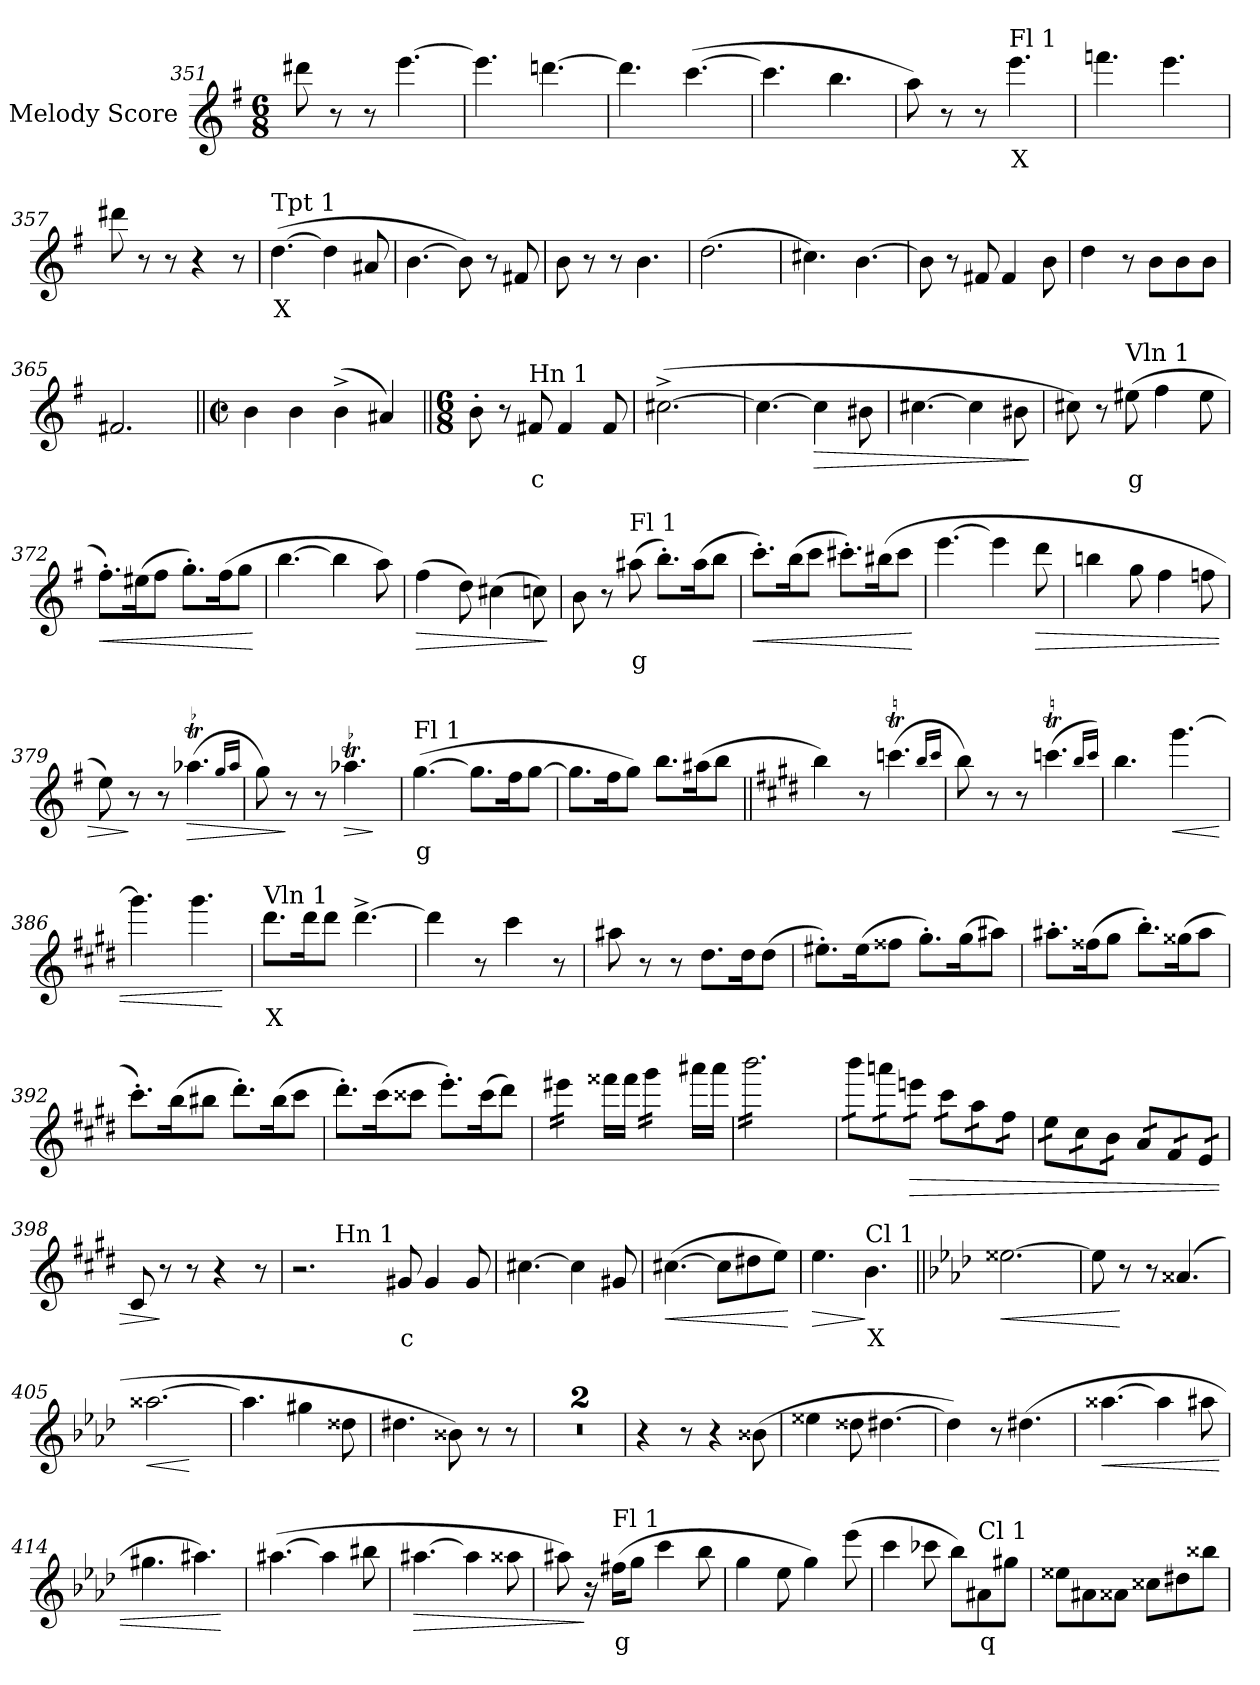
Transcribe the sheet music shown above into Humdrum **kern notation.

**kern	**text	**dynam
*part1	*part1	*part1
*staff1	*staff1	*staff1
*I"Melody Score	*	*
*clefG2	*	*
*k[f#]	*	*
*M6/8	*	*
=351	=351	=351
8ddd#X\	.	.
8r	.	.
8r	.	.
[4.eee\	.	.
=352	=352	=352
4.eee\]	.	.
[4.dddn\	.	.
=353	=353	=353
4.ddd\]	.	.
([>4.ccc\	.	.
=354	=354	=354
4.ccc\]	.	.
4.bb\	.	.
=355	=355	=355
8aa\)	.	.
8r	.	.
8r	.	.
!LO:TX:a:t=Fl 1	!	!
!	!LO:LY:b:color=#FF0000	!
4.eee\	X	.
=356	=356	=356
4.fffn\	.	.
4.eee\	.	.
=357	=357	=357
8ddd#X\	.	.
8r	.	.
8r	.	.
4r	.	.
8r	.	.
=358	=358	=358
!LO:TX:a:t=Tpt 1	!	!
!	!LO:LY:b:color=#FF0000	!
([4.dd\	X	.
4dd\]	.	.
8a#X/	.	.
=359	=359	=359
[4.b\	.	.
8b\])	.	.
8r	.	.
8f#X/	.	.
=360	=360	=360
8b\	.	.
8r	.	.
8r	.	.
4.b\	.	.
=361	=361	=361
(2.dd\	.	.
=362	=362	=362
4.cc#X\)	.	.
[4.b\	.	.
=363	=363	=363
8b\]	.	.
8r	.	.
8f#X/	.	.
4f#/	.	.
8b\	.	.
=364	=364	=364
4dd\	.	.
8r	.	.
8b\L	.	.
8b\	.	.
8b\J	.	.
=365	=365	=365
2.f#X/	.	.
=366||	=366||	=366||
*M2/2	*	*
*met(c|)	*	*
4b\	.	.
4b\	.	.
(4b^\	.	.
4a#X/)	.	.
=367||	=367||	=367||
*M6/8	*	*
8b'\	.	.
8r	.	.
!LO:TX:a:t=Hn 1	!	!
!	!LO:LY:b:color=#FF0000	!
8f#X/	c	.
4f#/	.	.
8f#/	.	.
=368	=368	=368
([2.cc#X^\	.	.
=369	=369	=369
4.cc#\_	.	.
!	!	!LO:HP:b
4cc#\]	.	>
8b#X\	.	.
=370	=370	=370
[4.cc#X\	.	.
4cc#\]	.	.
8b#X\	.	.
.	.	]
=371	=371	=371
8cc#X\)	.	.
8r	.	.
!LO:TX:a:t=Vln 1	!	!
!	!LO:LY:b:color=#FF0000	!
(8ee#X\	g	.
4ff#\	.	.
8ee#\	.	.
=372	=372	=372
!	!	!LO:HP:b
8.ff#'\L)	.	<
(16ee#X\K	.	.
8ff#\J	.	.
8.gg'\L)	.	.
(16ff#\K	.	.
8gg\J	.	.
.	.	[
=373	=373	=373
[4.bb\	.	.
4bb\]	.	.
8aa\)	.	.
=374	=374	=374
!	!	!LO:HP:b
(4ff#\	.	>
8dd\)	.	.
(4cc#X\	.	.
8ccn\)	.	.
.	.	]
=375	=375	=375
8b\	.	.
8r	.	.
!LO:TX:a:t=Fl 1	!	!
!	!LO:LY:b:color=#FF0000	!
(8aa#X\	g	.
8.bb'\L)	.	.
(16aa#\K	.	.
8bb\J	.	.
=376	=376	=376
!	!	!LO:HP:b
8.ccc'\L)	.	<
(16bb\K	.	.
8ccc\J	.	.
8.ccc#X'\L)	.	.
(16bb#X\K	.	.
8ccc#\J	.	.
.	.	[
=377	=377	=377
[4.eee\	.	.
4eee\]	.	.
!	!	!LO:HP:b
8ddd\	.	>
=378	=378	=378
4bbn\	.	.
8gg\	.	.
4ff#\	.	.
8ffn\	.	.
=379	=379	=379
8ee\)	.	.
8r	.	]
8r	.	.
!	!	!LO:HP:b
(4.aa-XT\	.	>
16qgg/LL	.	.
16qaa-/JJ	.	.
=380	=380	=380
8gg\)	.	.
8r	.	]
8r	.	.
!	!	!LO:HP:b
4.aa-XT\	.	>
.	.	]
=381	=381	=381
!LO:TX:a:t=Fl 1	!	!
!	!LO:LY:b:color=#FF0000	!
([4.gg\	g	.
8.gg\L]	.	.
16ff#\K	.	.
[8gg\J	.	.
=382	=382	=382
8.gg\L]	.	.
16ff#\K	.	.
8gg\J)	.	.
8.bb\L	.	.
(16aa#X\K	.	.
8bb\J	.	.
=383||	=383||	=383||
*k[f#c#g#d#]	*	*
4bb\)	.	.
8r	.	.
(4.cccnT\	.	.
16qbb/LL	.	.
16qccc/JJ	.	.
=384	=384	=384
8bb\)	.	.
8r	.	.
8r	.	.
(4.cccnT\	.	.
16qbb/LL	.	.
16qccc/JJ)	.	.
=385	=385	=385
4.bb\	.	.
!	!	!LO:HP:b
[4.ggg#\	.	<
=386	=386	=386
4.ggg#\]	.	.
4.ggg#\	.	.
.	.	[
=387	=387	=387
!LO:TX:a:t=Vln 1	!	!
!	!LO:LY:b:color=#FF0000	!
8.ddd#\L	X	.
16ddd#\K	.	.
8ddd#\J	.	.
[4.ddd#^\	.	.
=388	=388	=388
4ddd#\]	.	.
8r	.	.
4ccc#\	.	.
8r	.	.
=389	=389	=389
8aa#X\	.	.
8r	.	.
8r	.	.
8.dd#\L	.	.
16dd#\K	.	.
(8dd#\J	.	.
=390	=390	=390
8.ee#X'\L)	.	.
(16ee#\K	.	.
8ff##X\J	.	.
8.gg#'\L)	.	.
(16gg#\K	.	.
8aa#X\J)	.	.
=391	=391	=391
8.aa#X'\L	.	.
(16ff##X\K	.	.
8gg#\J	.	.
8.bb'\L)	.	.
(16gg##X\K	.	.
8aa#\J	.	.
=392	=392	=392
8.ccc#'\L)	.	.
(16bb\K	.	.
8bb#X\J	.	.
8.ddd#'\L)	.	.
(16bb#\K	.	.
8ccc#\J	.	.
=393	=393	=393
8.ddd#'\L)	.	.
(16ccc#\K	.	.
8ccc##X\J	.	.
8.eee'\L)	.	.
(16ccc##\K	.	.
8ddd#\J)	.	.
=394	=394	=394
*tremolo	*	*
16eee#X\LL	.	.
16eee#X\	.	.
16eee#X\	.	.
16eee#X\JJ	.	.
*Xtremolo	*	*
16fff##X\LL	.	.
16fff##\JJ	.	.
*tremolo	*	*
16ggg#\LL	.	.
16ggg#\	.	.
16ggg#\	.	.
16ggg#\JJ	.	.
*Xtremolo	*	*
16aaa#X\LL	.	.
16aaa#\JJ	.	.
=395	=395	=395
*tremolo	*	*
16bbb\LL	.	.
16bbb\	.	.
16bbb\	.	.
16bbb\	.	.
16bbb\	.	.
16bbb\	.	.
16bbb\	.	.
16bbb\	.	.
16bbb\	.	.
16bbb\	.	.
16bbb\	.	.
16bbb\JJ	.	.
=396	=396	=396
16bbb\LL	.	.
16bbb\	.	.
16aaan\	.	.
16aaan\	.	.
!	!	!LO:HP:b
16eeen\	.	>
16eeen\JJ	.	.
16ccc#\LL	.	.
16ccc#\	.	.
16aa\	.	.
16aa\	.	.
16ff#\	.	.
16ff#\JJ	.	.
=397	=397	=397
16ee\LL	.	.
16ee\	.	.
16cc#\	.	.
16cc#\	.	.
16b\	.	.
16b\JJ	.	.
16a/LL	.	.
16a/	.	.
16f#/	.	.
16f#/	.	.
16e/	.	.
16e/JJ	.	.
*Xtremolo	*	*
=398	=398	=398
8c#/	.	.
8r	.	]
8r	.	.
4r	.	.
8r	.	.
=399	=399	=399
*^	*	*
2.r	4ryy	.	.
!	!LO:TX:a:t=Hn 1	!	!
.	1ryy	.	.
!	!	!LO:LY:b:color=#FF0000	!
8g#X/	.	c	.
4g#/	.	.	.
8g#/	.	.	.
*v	*v	*	*
=400	=400	=400
[4.cc#X\	.	.
4cc#\]	.	.
8g#X/	.	.
=401	=401	=401
!	!	!LO:HP:b
([4.cc#X\	.	<
8cc#\L]	.	.
8dd#X\	.	.
8ee\J)	.	.
.	.	[
=402	=402	=402
!	!	!LO:HP:b
4.ee\	.	>
!LO:TX:a:t=Cl 1	!	!
!	!LO:LY:b:color=#FF0000	!
4.b\	X	]
=403||	=403||	=403||
*k[b-e-a-d-]	*	*
!	!	!LO:HP:b
[2.ee##X\	.	<
=404	=404	=404
8ee##\]	.	.
8r	.	[
8r	.	.
(4.a##X/	.	.
=405	=405	=405
!	!	!LO:HP:b
[2.aa##X\	.	<
.	.	[
=406	=406	=406
4.aa##\]	.	.
4gg#\	.	.
8dd##X\	.	.
=407	=407	=407
4.dd#\	.	.
8b##X\)	.	.
8r	.	.
8r	.	.
=408	=408	=408
2.r	.	.
=409	=409	=409
2.r	.	.
=410	=410	=410
4r	.	.
8r	.	.
4r	.	.
(8b##X\	.	.
=411	=411	=411
4ee##X\	.	.
8dd##X\	.	.
[4.dd#X\	.	.
=412	=412	=412
4dd#\])	.	.
8r	.	.
(4.dd#\	.	.
=413	=413	=413
!	!	!LO:HP:b
[4.aa##X\	.	<
4aa##\]	.	.
8aa#X\	.	.
=414	=414	=414
4.gg#\	.	.
4.aa#\)	.	.
.	.	[
=415	=415	=415
([4.aa#\	.	.
4aa#\]	.	.
8bb#X\	.	.
=416	=416	=416
!	!	!LO:HP:b
[4.aa#\	.	>
4aa#\]	.	.
8aa##X\	.	.
=417	=417	=417
8aa#\)	.	.
16r	.	]
!LO:TX:a:t=Fl 1	!	!
!	!LO:LY:b:color=#FF0000	!
(16ff#X\KL	g	.
8gg\J	.	.
4ccc\	.	.
8bb-\	.	.
=418	=418	=418
4gg\	.	.
8ee-\	.	.
4gg\)	.	.
(8eee-\	.	.
=419	=419	=419
4ccc\	.	.
8ccc-X\	.	.
8bb-\L)	.	.
!LO:TX:a:t=Cl 1	!	!
!	!LO:LY:b:color=#FF0000	!
8a#\	q	.
8gg#\J	.	.
=420	=420	=420
8ee##X\L	.	.
8a#\	.	.
8a##X\J	.	.
8cc##X\L	.	.
8dd#\	.	.
8bb##X\J	.	.
=	=	=
*-	*-	*-
